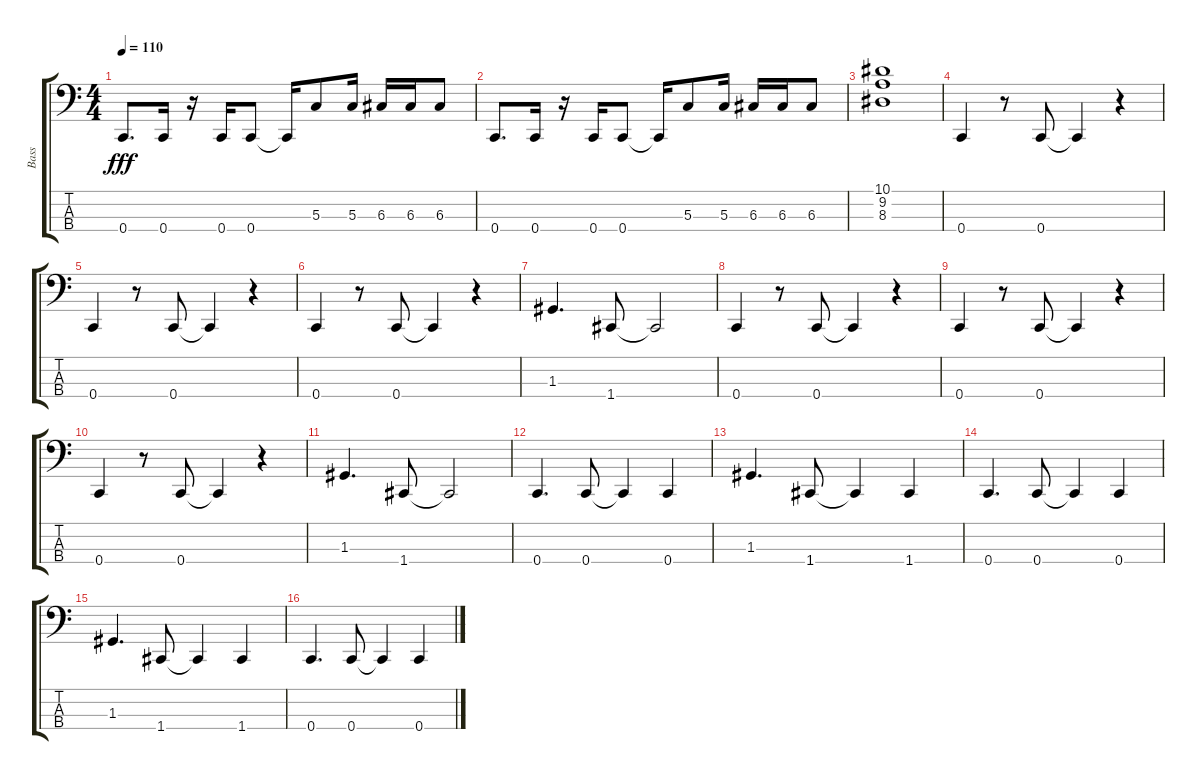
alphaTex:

\track ("Bass" "Bass") {instrument electricbasspick}
\staff {score tabs}
\tuning (F2 C2 G1 C1) {hide}
\ts (4 4)
\tempo 110
\clef f4
\ks c
0.4.8{d dy fff} 0.4.16 r.16 0.4.16 0.4.8 0.4{t}.16 5.3.8 5.3.16 6.3.16 6.3.16 6.3.8 |
0.4.8{d} 0.4.16 r.16 0.4.16 0.4.8 0.4{t}.16 5.3.8 5.3.16 6.3.16 6.3.16 6.3.8 |
(10.1 9.2 8.3).1 |
0.4.4 r.8 0.4.8 0.4{t}.4 r.4 |
0.4.4 r.8 0.4.8 0.4{t}.4 r.4 |
0.4.4 r.8 0.4.8 0.4{t}.4 r.4 |
1.3.4{d} 1.4.8 1.4{t}.2 |
0.4.4 r.8 0.4.8 0.4{t}.4 r.4 |
0.4.4 r.8 0.4.8 0.4{t}.4 r.4 |
0.4.4 r.8 0.4.8 0.4{t}.4 r.4 |
1.3.4{d} 1.4.8 1.4{t}.2 |
0.4.4{d} 0.4.8 0.4{t}.4 0.4.4 |
1.3.4{d} 1.4.8 1.4{t}.4 1.4.4 |
0.4.4{d} 0.4.8 0.4{t}.4 0.4.4 |
1.3.4{d} 1.4.8 1.4{t}.4 1.4.4 |
0.4.4{d} 0.4.8 0.4{t}.4 0.4.4
